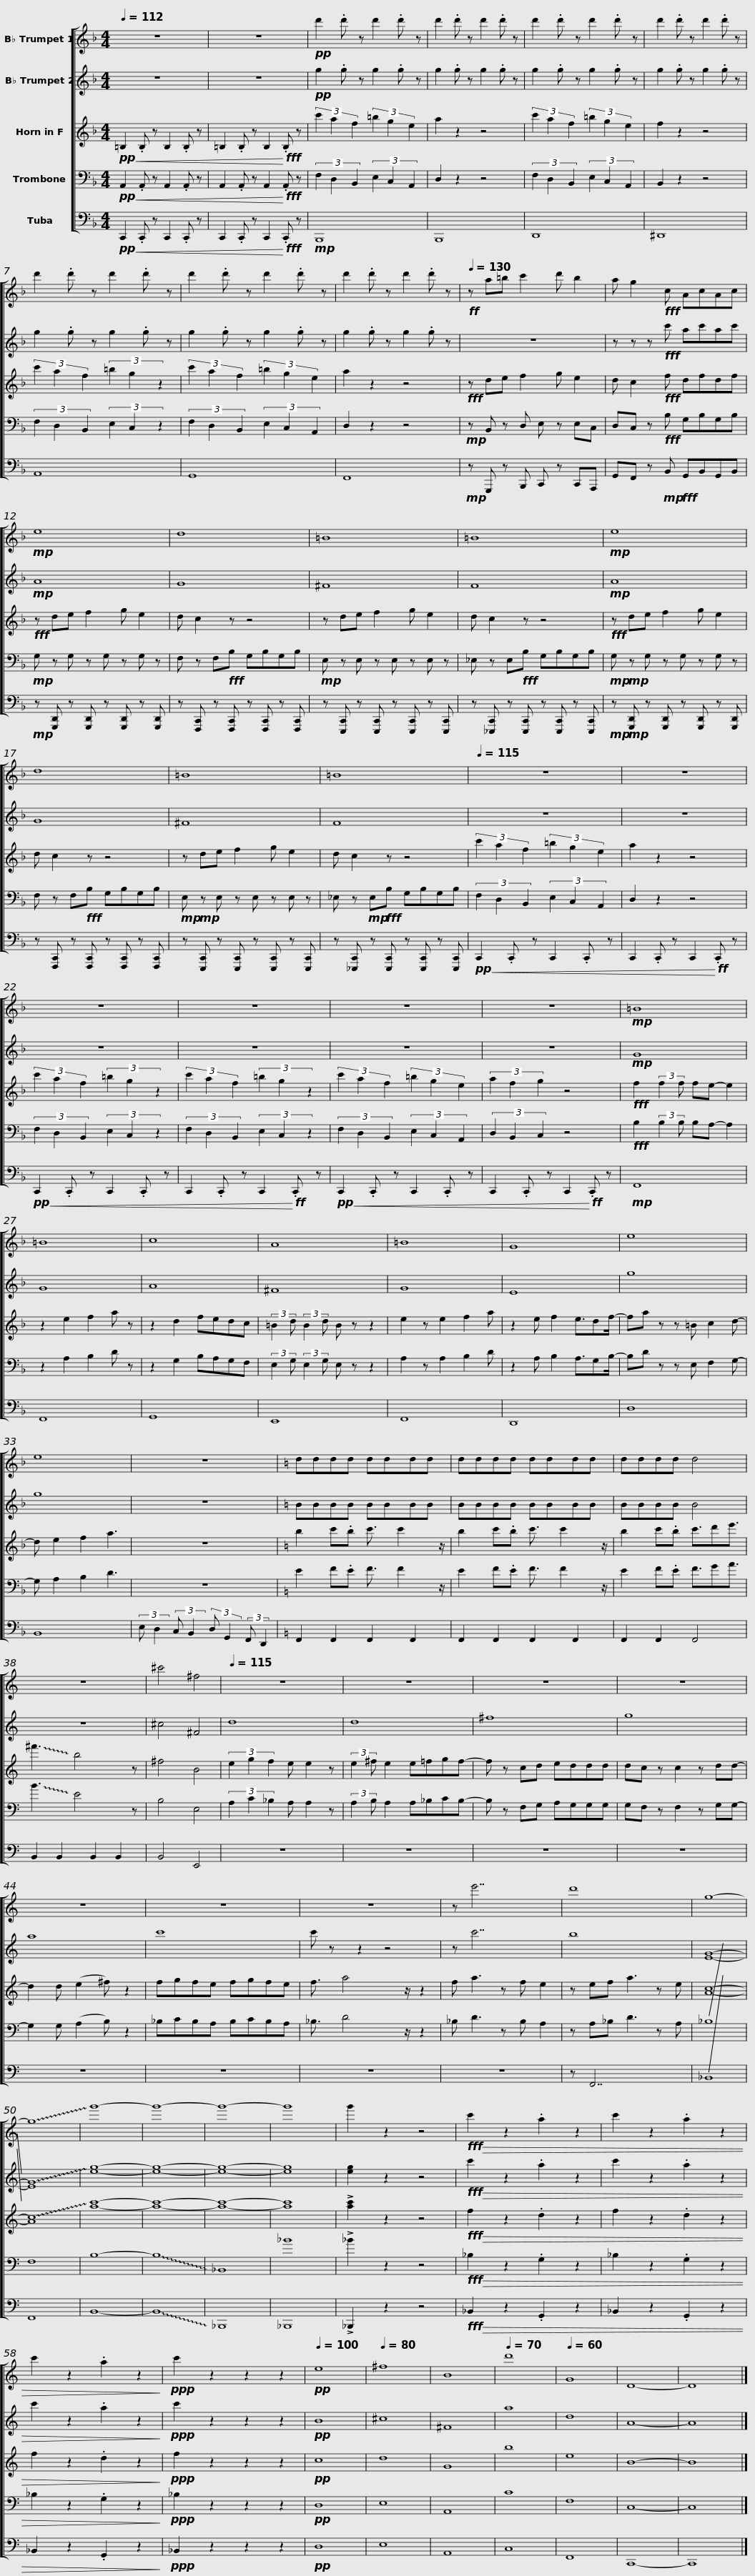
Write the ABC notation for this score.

X:1
%%score [ 1 2 3 4 5 ]
L:1/8
Q:1/4=112
M:4/4
I:linebreak $
K:F
V:1 treble transpose=-2
V:2 treble transpose=-2
V:3 treble transpose=-7
V:4 bass
V:5 bass
V:1
[K:F] z8 | z8 |!pp! d'2 .d' z d'2 .d' z | d'2 .d' z d'2 .d' z |$ d'2 .d' z d'2 .d' z | %5
 d'2 .d' z d'2 .d' z | d'2 .d' z d'2 .d' z | d'2 .d' z d'2 .d' z |$ d'2 .d' z d'2 .d' z |[Q:1/4=130]!ff! z a=b c'2 d' b2 | %10
 a g2!fff! c AcAc |!mp! e8 |$ d8 | =B8 | =B8 | %15
!mp! e8 |$ d8 | =B8 | =B8 |[Q:1/4=115] z8 |$ %20
 z8 | z8 | z8 | z8 |$ z8 | %25
!mp! =B8 | =B8 | c8 | A8 | =B8 |$ %30
 G8 | e8 | e8 | z8 |[K:C] dddd dddd |$ %35
 dddd dddd | dddd d4 | z8 | ^c'4 ^f4 |[Q:1/4=115] z8 |$ %40
 z8 | z8 | z8 | z8 | z8 |$ %45
 z8 | z e'7 | d'8 | g8- | !~(!g8 | %50
 !~)!g'8- | g'8- | g'8- | g'8 | g'2 z2 z4 | %55
!fff!!>(! c'2 z2 .a2 z2 |$ c'2 z2 .a2 z2 | c'2 z2 .a2 z2!>)! |!ppp! c'2 z2 z2 z2 |!pp![Q:1/4=100] e8 | %60
[Q:1/4=80] ^f8 | B8 |[Q:1/4=70] d'8 |[Q:1/4=60] G8 | D8- | %65
 D8 |] %66
V:2
[K:F] z8 | z8 |!pp! g2 .g z g2 .g z | g2 .g z g2 .g z |$ g2 .g z g2 .g z | %5
 g2 .g z g2 .g z | g2 .g z g2 .g z | g2 .g z g2 .g z |$ g2 .g z g2 .g z | z8 | %10
 z z z!fff! c' ac'ac' |!mp! A8 |$ G8 | ^F8 | F8 | %15
!mp! A8 |$ G8 | ^F8 | F8 | z8 |$ %20
 z8 | z8 | z8 | z8 |$ z8 | %25
!mp! G8 | G8 | A8 | ^F8 | G8 |$ %30
 E8 | g8 | g8 | z8 |[K:C] BBBB BBBB |$ %35
 BBBB BBBB | BBBB B4 | z8 | ^c4 ^F4 | d8 |$ %40
 d8 | ^f8 | g8 | a8 | c'8 |$ %45
 c' z z2 z4 | z c'7 | b8 | [EG]8- | !~(![EG]8 | %50
 !~)![eg]8- | [eg]8- | [eg]8- | [eg]8 | [eg]2 z2 z4 | %55
!fff!!>(! c'2 z2 .a2 z2 |$ c'2 z2 .a2 z2 | c'2 z2 .a2 z2!>)! |!ppp! c'2 z2 z2 z2 |!pp! B8 | %60
 ^c8 | ^F8 | a8 | d8 | A8- | %65
 A8 |] %66
V:3
[K:F]!pp!!<(! =B,2 .B, z B,2 .B, z | =B,2 .B, z B,2!<)!!fff! .B, z | (3c'2 a2 f2 (3=b2 g2 e2 | a2 z2 z4 |$ (3c'2 a2 f2 (3=b2 g2 e2 | %5
 f2 z2 z4 | (3c'2 a2 f2 (3=b2 g2 z2 | (3c'2 a2 f2 (3=b2 g2 e2 |$ a2 z2 z4 |!fff! z de f2 g e2 | %10
 d c2!fff! f dfdf |!fff! z de f2 g e2 |$ d c2 z z4 | z de f2 g e2 | d c2 z z4 | %15
!fff! z de f2 g e2 |$ d c2 z z4 | z de f2 g e2 | d c2 z z4 | (3c'2 a2 f2 (3=b2 g2 e2 |$ %20
 a2 z2 z4 | (3c'2 a2 f2 (3=b2 g2 z2 | (3c'2 a2 f2 (3=b2 g2 z2 | (3c'2 a2 f2 (3=b2 g2 e2 |$ (3a2 f2 g2 z4 | %25
!fff! f2 (3:2:2f2 f fe- e2 | z2 e2 f2 a z | z2 d2 fedc | (3:2:2=B2 d (3:2:2B2 d B z z2 | e2 z e2 f2 a |$ %30
 z2 e f2 e3/2df/- | fa z z =B c2 d- | d e2 f2 a3 | z8 |[K:C] b2 c'.b c'3/2 c'2 z/ |$ %35
 b2 c'.b c'3/2 c'2 z/ | b2 c'.b c'3/2d'e'3/2 | !~(!^f'3 !~)!b4 z | ^f4 B4 | (3e2 g2 f2 e e2 z |$ %40
 (3:2:2e2 ^f e2 e=fgf- | f z cd eddd | dc z c2 z dd- | d2 d (e2 ^f) z2 | fgfe fgfe |$ %45
 f3/2 a4 z/ z2 | f a3 z f e2 | z ef a3 z e | [Ac]8- | !~(![Ac]8 | %50
 !~)![ac']8- | [ac']8- | [ac']8- | [ac']8 | !>![ac']2 z2 z4 | %55
!fff!!>(! f2 z2 .d2 z2 |$ f2 z2 .d2 z2 | f2 z2 .d2 z2!>)! |!ppp! f2 z2 z2 z2 |!pp! c8 | %60
 d8 | G8 | b8 | e8 | B8- | %65
 B8 |] %66
V:4
!pp!!<(! A,,2 .A,, z A,,2 .A,, z | A,,2 .A,, z A,,2!<)!!fff! .A,, z | (3F,2 D,2 B,,2 (3E,2 C,2 A,,2 | D,2 z2 z4 |$ (3F,2 D,2 B,,2 (3E,2 C,2 A,,2 | %5
 B,,2 z2 z4 | (3F,2 D,2 B,,2 (3E,2 C,2 z2 | (3F,2 D,2 B,,2 (3E,2 C,2 A,,2 |$ D,2 z2 z4 |!mp! z B,, z D, E, z E,C, | %10
 D,C, z!fff! B, G,B,G,B, |!mp! G, z G, z G, z G, z |$ F, z F,!fff!B, G,B,G,B, |!mp! E, z E, z E, z E, z | _E, z E,!fff!B, G,B,G,B, | %15
!mp!!mp! G, z G, z G, z G, z |$ F, z F,!fff!B, G,B,G,B, |!mp!!mp! E, z E, z E, z E, z | _E, z!mp! E,!fff!B, G,B,G,B, | (3F,2 D,2 B,,2 (3E,2 C,2 A,,2 |$ %20
 D,2 z2 z4 | (3F,2 D,2 B,,2 (3E,2 C,2 z2 | (3F,2 D,2 B,,2 (3E,2 C,2 z2 | (3F,2 D,2 B,,2 (3E,2 C,2 A,,2 |$ (3D,2 B,,2 C,2 z4 | %25
!fff! B,2 (3:2:2B,2 B, B,A,- A,2 | z2 A,2 B,2 D z | z2 G,2 B,A,G,F, | (3:2:2E,2 G, (3:2:2E,2 G, E, z z2 | A,2 z A,2 B,2 D |$ %30
 z2 A, B,2 A,3/2G,B,/- | B,D z z E, F,2 G,- | G, A,2 B,2 D3 | z8 |[K:C] E2 F.E F3/2 F2 z/ |$ %35
 E2 F.E F3/2 F2 z/ | E2 F.E F3/2GA3/2 | !~(!B3 !~)!E4 z | B,4 E,4 | (3A,2 C2 _B,2 A, A,2 z |$ %40
 (3:2:2A,2 B, A,2 A,_B,CB,- | B, z F,G, A,G,G,G, | G,F, z F,2 z G,G,- | G,2 G, (A,2 B,) z2 | _B,CB,A, B,CB,A, |$ %45
 _B,3/2 D4 z/ z2 | _B, D3 z B, A,2 | z A,_B, D3 z A, | !-(!_B,8 | !-)!F,8 | %50
 B,8- | !~(!B,8 | !~)!_B,,8 | _B8 | !>!_B2 z2 z4 | %55
!fff!!>(! _B,2 z2 .G,2 z2 |$ _B,2 z2 .G,2 z2 | _B,2 z2 .G,2 z2!>)! |!ppp! _B,2 z2 z2 z2 |!pp! D,8 | %60
 E,8 | A,,8 | C8 | F,8 | C,8- | %65
 C,8 |] %66
V:5
!pp!!<(! C,,2 .C,, z C,,2 .C,, z | C,,2 .C,, z C,,2!<)!!fff! .C,, z |!mp! B,,,8 | B,,,8 |$ D,,8 | %5
 ^D,,8 | A,,8 | G,,8 |$ F,,8 |!mp! z G,,, z B,,, C,, z C,,A,,, | %10
 G,,F,, z!mp!!fff! B,, G,,B,,G,,B,, |!mp! z [G,,,D,,] z [G,,,D,,] z [G,,,D,,] z [G,,,D,,] |$ z [F,,,C,,] z [F,,,C,,] z [F,,,C,,] z [F,,,C,,] | z [E,,,C,,] z [E,,,C,,] z [E,,,C,,] z [E,,,C,,] | z [_E,,,C,,] z [E,,,C,,] z [E,,,C,,] z [E,,,C,,] | %15
!mp!!mp! z [G,,,D,,] z [G,,,D,,] z [G,,,D,,] z [G,,,D,,] |$ z [F,,,C,,] z [F,,,C,,] z [F,,,C,,] z [F,,,C,,] | z [E,,,C,,] z [E,,,C,,] z [E,,,C,,] z [E,,,C,,] | z [_E,,,C,,] z [E,,,C,,] z [E,,,C,,] z [E,,,C,,] |!pp!!<(! C,,2 .C,, z C,,2 .C,, z |$ %20
 C,,2 .C,, z C,,2!<)!!ff! .C,, z |!pp!!<(! C,,2 .C,, z C,,2 .C,, z | C,,2 .C,, z C,,2!<)!!ff! .C,, z |!pp!!<(! C,,2 .C,, z C,,2 .C,, z |$ C,,2 .C,, z C,,2!<)!!ff! .C,, z | %25
!mp! F,,8 | F,,8 | G,,8 | E,,8 | F,,8 |$ %30
 D,,8 | D,8 | B,,8 | (3:2:2E, D,2 (3:2:2C, B,,2 (3:2:2D, G,,2 (3:2:2F,, D,,2 |[K:C] F,,2 F,,2 F,,2 F,,2 |$ %35
 F,,2 F,,2 F,,2 F,,2 | F,,2 F,,2 F,,4 | B,,2 B,,2 B,,2 B,,2 | B,,4 E,,4 | z8 |$ %40
 z8 | z8 | z8 | z8 | z8 |$ %45
 z8 | z8 | z F,,7 | !-(!_B,,8 | !-)!F,,8 | %50
 B,,8- | !~(!B,,8 | !~)!_B,,,8 | _B,,,8 | !>!_B,,,2 z2 z4 | %55
!fff!!>(! _B,,2 z2 .G,,2 z2 |$ _B,,2 z2 .G,,2 z2 | _B,,2 z2 .G,,2 z2!>)! |!ppp! _B,,2 z2 z2 z2 |!pp! D,8 | %60
 E,8 | A,,8 | C,8 | F,,8 | C,,8- | %65
 C,,8 |] %66
